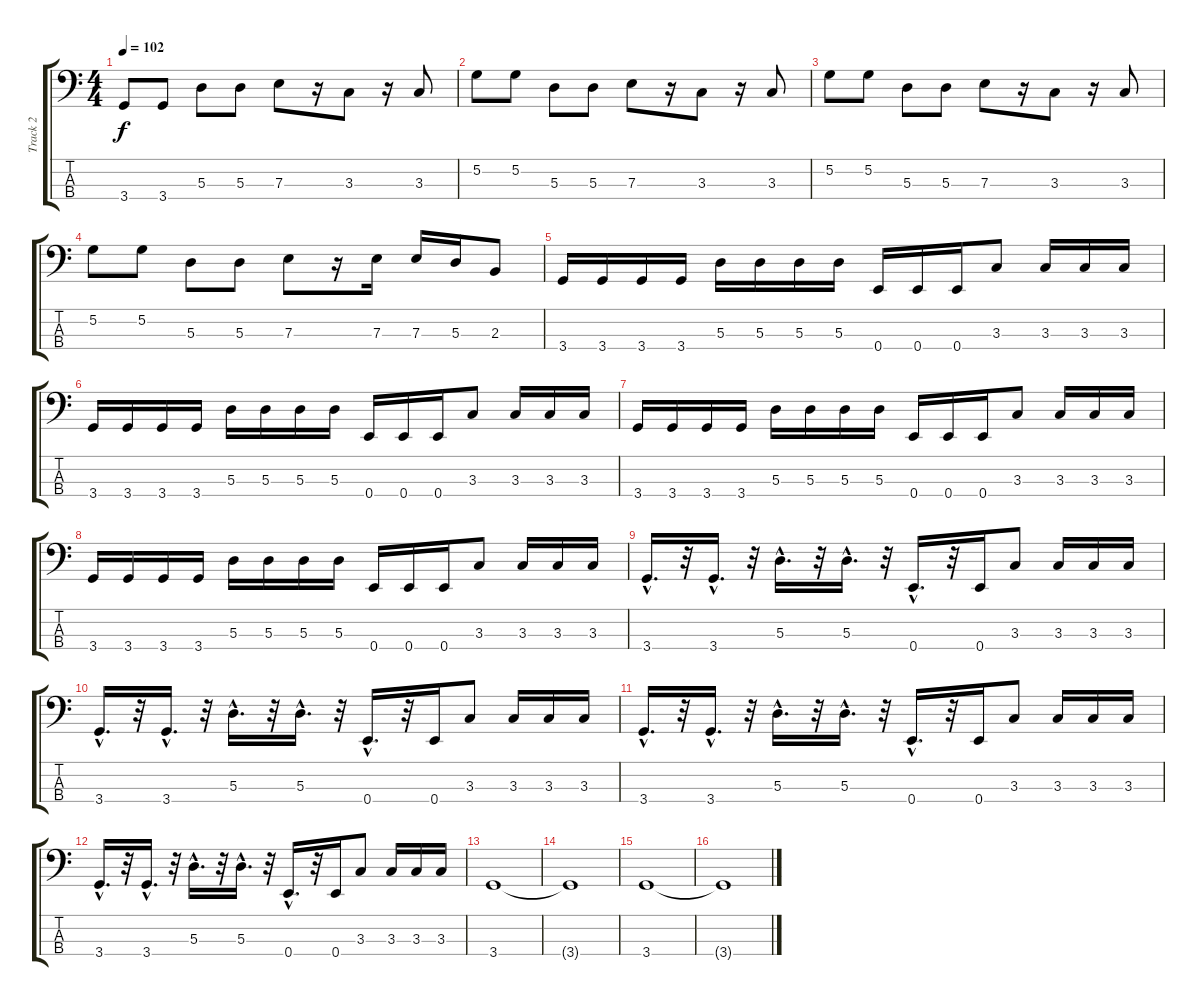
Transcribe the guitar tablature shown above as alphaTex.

\track ("Track 2" "Track 2") {instrument slapbass2}
\staff {score tabs}
\tuning (G2 D2 A1 E1) {hide}
\ts (4 4)
\tempo 102
\clef f4
\ks c
3.4.8{dy f} 3.4.8 5.3.8 5.3.8 7.3.8 r.16 3.3.8 r.16 3.3.8 |
5.2.8 5.2.8 5.3.8 5.3.8 7.3.8 r.16 3.3.8 r.16 3.3.8 |
5.2.8 5.2.8 5.3.8 5.3.8 7.3.8 r.16 3.3.8 r.16 3.3.8 |
5.2.8 5.2.8 5.3.8 5.3.8 7.3.8 r.16 7.3.16 7.3.16 5.3.16 2.3.8 |
3.4.16 3.4.16 3.4.16 3.4.16 5.3.16 5.3.16 5.3.16 5.3.16 0.4.16 0.4.16 0.4.16 3.3.8 3.3.16 3.3.16 3.3.16 |
3.4.16 3.4.16 3.4.16 3.4.16 5.3.16 5.3.16 5.3.16 5.3.16 0.4.16 0.4.16 0.4.16 3.3.8 3.3.16 3.3.16 3.3.16 |
3.4.16 3.4.16 3.4.16 3.4.16 5.3.16 5.3.16 5.3.16 5.3.16 0.4.16 0.4.16 0.4.16 3.3.8 3.3.16 3.3.16 3.3.16 |
3.4.16 3.4.16 3.4.16 3.4.16 5.3.16 5.3.16 5.3.16 5.3.16 0.4.16 0.4.16 0.4.16 3.3.8 3.3.16 3.3.16 3.3.16 |
3.4{hac}.16{d} r.32 3.4{hac}.16{d} r.32 5.3{hac}.16{d} r.32 5.3{hac}.16{d} r.32 0.4{hac}.16{d} r.32 0.4.16 3.3.8 3.3.16 3.3.16 3.3.16 |
3.4{hac}.16{d} r.32 3.4{hac}.16{d} r.32 5.3{hac}.16{d} r.32 5.3{hac}.16{d} r.32 0.4{hac}.16{d} r.32 0.4.16 3.3.8 3.3.16 3.3.16 3.3.16 |
3.4{hac}.16{d} r.32 3.4{hac}.16{d} r.32 5.3{hac}.16{d} r.32 5.3{hac}.16{d} r.32 0.4{hac}.16{d} r.32 0.4.16 3.3.8 3.3.16 3.3.16 3.3.16 |
3.4{hac}.16{d} r.32 3.4{hac}.16{d} r.32 5.3{hac}.16{d} r.32 5.3{hac}.16{d} r.32 0.4{hac}.16{d} r.32 0.4.16 3.3.8 3.3.16 3.3.16 3.3.16 |
3.4.1 |
3.4{t}.1 |
3.4.1 |
3.4{t}.1
